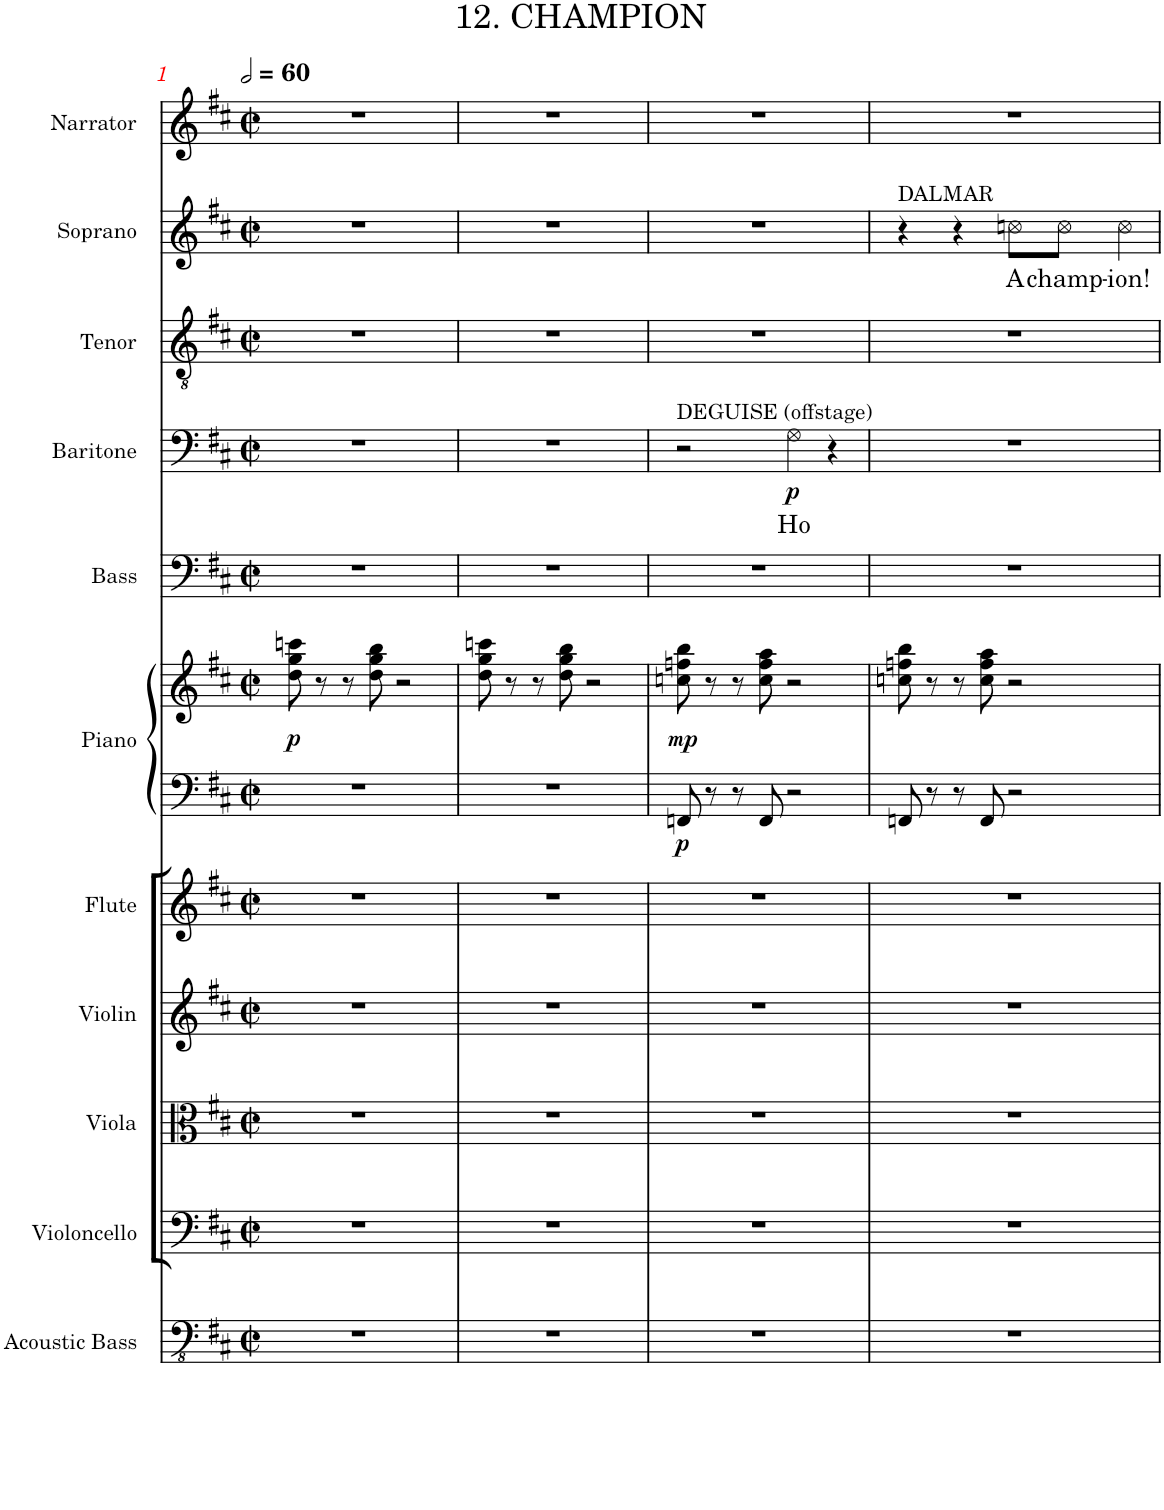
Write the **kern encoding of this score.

**kern	**kern	**kern	**kern	**kern	**kern	**kern	**dynam	**kern	**kern	**text	**dynam	**kern	**kern	**text	**kern
*part11	*part10	*part9	*part8	*part7	*part6	*part6	*part6	*part5	*part4	*part4	*part4	*part3	*part2	*part2	*part1
*staff12	*staff11	*staff10	*staff9	*staff8	*staff7	*staff6	*staff6/7	*staff5	*staff4	*staff4	*staff4	*staff3	*staff2	*staff2	*staff1
*I"Acoustic Bass	*I"Violoncello	*I"Viola	*I"Violin	*I"Flute	*I"Piano	*	*	*I"Bass	*I"Baritone	*	*	*I"Tenor	*I"Soprano	*	*I"Narrator
*I'Bass	*I'Vc.	*I'Vla.	*I'Vln.	*I'Fl.	*I'Pno.	*	*	*I'B.	*I'Bar.	*	*	*I'T.	*I'S.	*	*I'Na.
*clefFv4	*clefF4	*clefC3	*clefG2	*clefG2	*clefF4	*clefG2	*	*clefF4	*clefF4	*	*	*clefGv2	*clefG2	*	*clefG2
*	*	*	*	*	*	*	*	*	*ITrd1c2	*	*	*	*	*	*
*k[f#c#]	*k[f#c#]	*k[f#c#]	*k[f#c#]	*k[f#c#]	*k[f#c#]	*k[f#c#]	*	*k[f#c#]	*k[f#c#]	*	*	*k[f#c#]	*k[f#c#]	*	*k[f#c#]
*M2/2	*M2/2	*M2/2	*M2/2	*M2/2	*M2/2	*M2/2	*	*M2/2	*M2/2	*	*	*M2/2	*M2/2	*	*M2/2
*met(c|)	*met(c|)	*met(c|)	*met(c|)	*met(c|)	*met(c|)	*met(c|)	*	*met(c|)	*met(c|)	*	*	*met(c|)	*met(c|)	*	*met(c|)
=1	=1	=1	=1	=1	=1	=1	=1	=1	=1	=1	=1	=1	=1	=1	=1
!	!	!	!	!	!	!	!LO:DY:b	!	!	!	!	!	!	!	!
1r	1r	1r	1r	1r	1r	8dd\ 8gg\ 8cccn\	p	1r	1r	.	.	1r	1r	.	1r
.	.	.	.	.	.	8r	.	.	.	.	.	.	.	.	.
.	.	.	.	.	.	8r	.	.	.	.	.	.	.	.	.
.	.	.	.	.	.	8dd\ 8gg\ 8bb\	.	.	.	.	.	.	.	.	.
.	.	.	.	.	.	2r	.	.	.	.	.	.	.	.	.
=2	=2	=2	=2	=2	=2	=2	=2	=2	=2	=2	=2	=2	=2	=2	=2
1r	1r	1r	1r	1r	1r	8dd\ 8gg\ 8cccn\	.	1r	1r	.	.	1r	1r	.	1r
.	.	.	.	.	.	8r	.	.	.	.	.	.	.	.	.
.	.	.	.	.	.	8r	.	.	.	.	.	.	.	.	.
.	.	.	.	.	.	8dd\ 8gg\ 8bb\	.	.	.	.	.	.	.	.	.
.	.	.	.	.	.	2r	.	.	.	.	.	.	.	.	.
=3	=3	=3	=3	=3	=3	=3	=3	=3	=3	=3	=3	=3	=3	=3	=3
!	!	!	!	!	!	!	!	!	!LO:TX:a:t=DEGUISE (offstage)	!	!	!	!	!	!
!	!	!	!	!	!	!	!LO:DY:b=2	!	!	!	!	!	!	!	!
!	!	!	!	!	!	!	!LO:DY:n=1:b	!	!	!	!	!	!	!	!
1r	1r	1r	1r	1r	8FFn/	8ccn\ 8ffn\ 8bb\	p mp	1r	2r	.	.	1r	1r	.	1r
.	.	.	.	.	8r	8r	.	.	.	.	.	.	.	.	.
.	.	.	.	.	8r	8r	.	.	.	.	.	.	.	.	.
.	.	.	.	.	8FF/	8cc\ 8ff\ 8aa\	.	.	.	.	.	.	.	.	.
!	!	!	!	!	!	!	!	!	!	!LO:LY:b	!LO:DY:b	!	!	!	!
.	.	.	.	.	2r	2r	.	.	4G\	Ho	p	.	.	.	.
.	.	.	.	.	.	.	.	.	4r	.	.	.	.	.	.
=4	=4	=4	=4	=4	=4	=4	=4	=4	=4	=4	=4	=4	=4	=4	=4
!	!	!	!	!	!	!	!	!	!	!	!	!	!LO:TX:a:t=DALMAR	!	!
1r	1r	1r	1r	1r	8FFn/	8ccn\ 8ffn\ 8bb\	.	1r	1r	.	.	1r	4r	.	1r
.	.	.	.	.	8r	8r	.	.	.	.	.	.	.	.	.
.	.	.	.	.	8r	8r	.	.	.	.	.	.	4r	.	.
.	.	.	.	.	8FF/	8cc\ 8ff\ 8aa\	.	.	.	.	.	.	.	.	.
!	!	!	!	!	!	!	!	!	!	!	!	!	!	!LO:LY:b	!
.	.	.	.	.	2r	2r	.	.	.	.	.	.	8ccn\L	A	.
!	!	!	!	!	!	!	!	!	!	!	!	!	!	!LO:LY:b	!
.	.	.	.	.	.	.	.	.	.	.	.	.	8cc\J	champ-	.
!	!	!	!	!	!	!	!	!	!	!	!	!	!	!LO:LY:b	!
.	.	.	.	.	.	.	.	.	.	.	.	.	4cc\	-ion!	.
=	=	=	=	=	=	=	=	=	=	=	=	=	=	=	=
*-	*-	*-	*-	*-	*-	*-	*-	*-	*-	*-	*-	*-	*-	*-	*-
